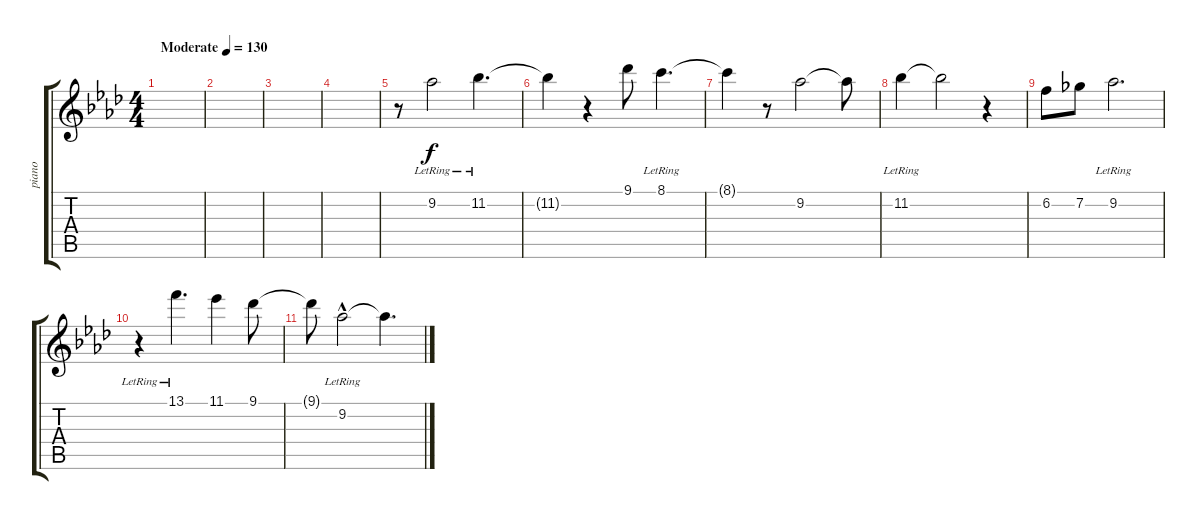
\track ("piano" "piano") {instrument acousticguitarnylon}
\staff {score tabs}
\tuning (E4 B3 G3 D3 A2 E2) {hide}
\ts (4 4)
\tempo (130 "Moderate")
\clef g2
\ks fminor
|
|
|
|
r.8 9.2{lr}.2 11.2{lr}.4{d} |
11.2{t}.4 r.4 9.1.8 8.1{lr}.4{d} |
8.1{t}.4 r.8 9.2.2 9.2{t}.8 |
11.2{lr}.4 11.2{t}.2 r.4 |
6.2.8 7.2.8 9.2{lr}.2{d} |
r.4 13.1{lr}.4{d} 11.1.4 9.1.8 |
9.1{t}.8 9.2{hac lr}.2 9.2{t}.4{d}
